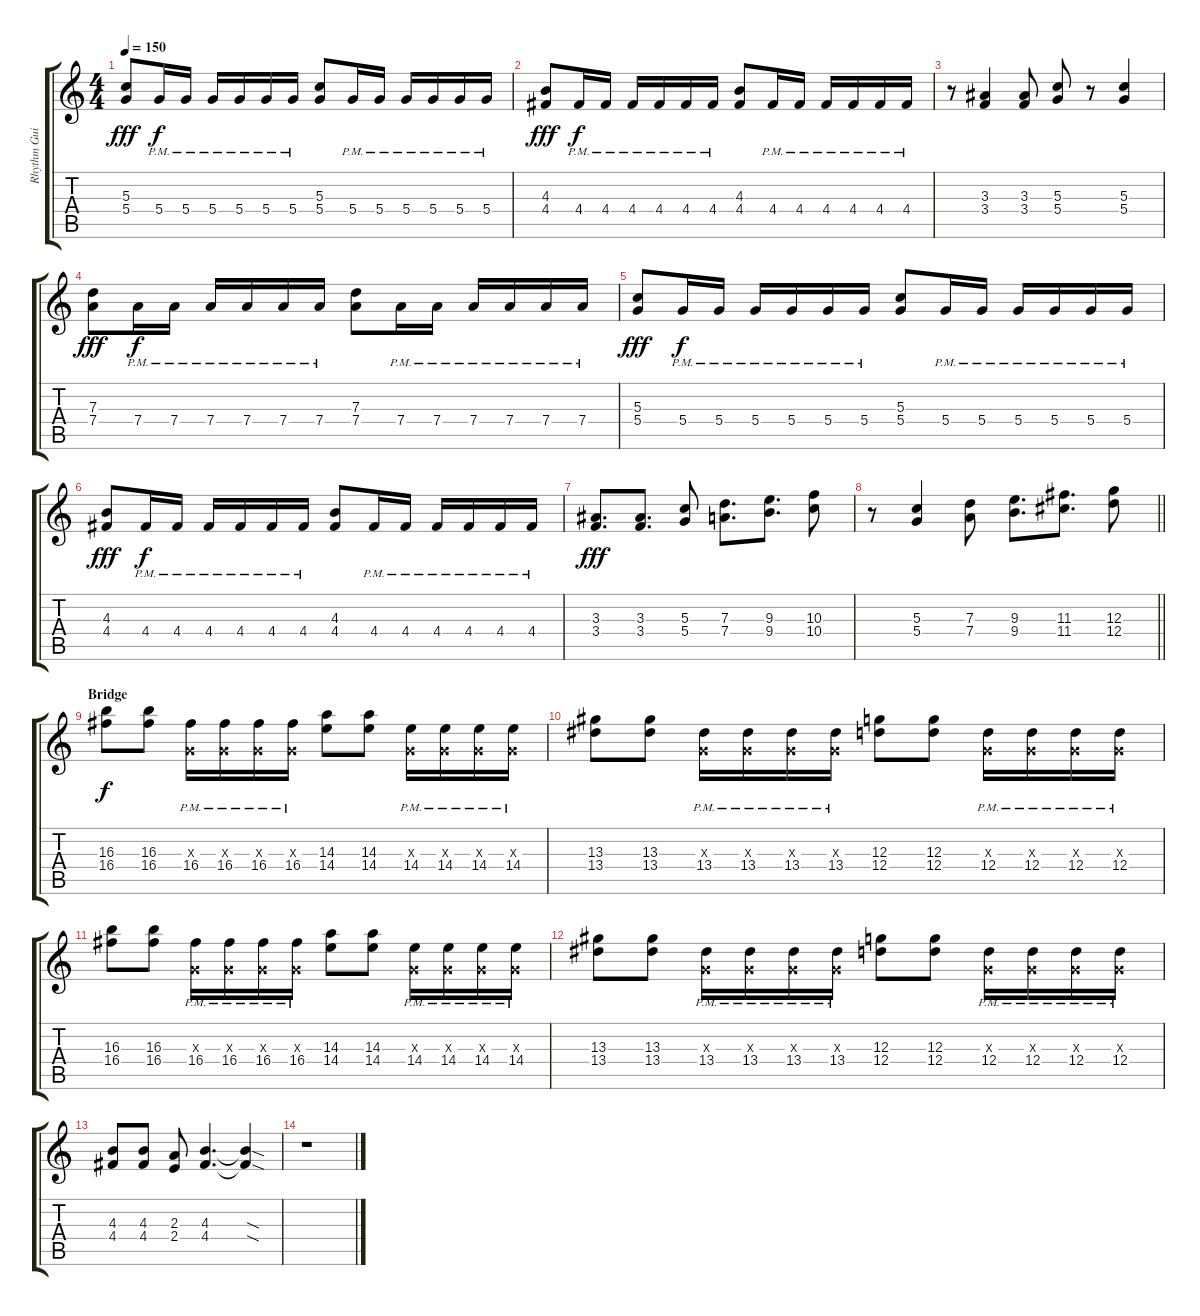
\track ("Rhythm Guitar" "Rhythm Gui") {instrument overdrivenguitar}
\staff {score tabs}
\tuning (E4 B3 G3 D3 A2 E2) {hide}
\ts (4 4)
\tempo 150
\clef g2
\ks c
(5.3 5.4).8{dy fff} 5.4{pm}.16{dy f} 5.4{pm}.16 5.4{pm}.16 5.4{pm}.16 5.4{pm}.16 5.4{pm}.16 (5.3 5.4).8 5.4{pm}.16 5.4{pm}.16 5.4{pm}.16 5.4{pm}.16 5.4{pm}.16 5.4{pm}.16 |
(4.3 4.4).8{dy fff} 4.4{pm}.16{dy f} 4.4{pm}.16 4.4{pm}.16 4.4{pm}.16 4.4{pm}.16 4.4{pm}.16 (4.3 4.4).8 4.4{pm}.16 4.4{pm}.16 4.4{pm}.16 4.4{pm}.16 4.4{pm}.16 4.4{pm}.16 |
r.8 (3.3 3.4).4 (3.3 3.4).8 (5.3 5.4).8 r.8 (5.3 5.4).4 |
(7.3 7.4).8{dy fff} 7.4{pm}.16{dy f} 7.4{pm}.16 7.4{pm}.16 7.4{pm}.16 7.4{pm}.16 7.4{pm}.16 (7.3 7.4).8 7.4{pm}.16 7.4{pm}.16 7.4{pm}.16 7.4{pm}.16 7.4{pm}.16 7.4{pm}.16 |
(5.3 5.4).8{dy fff} 5.4{pm}.16{dy f} 5.4{pm}.16 5.4{pm}.16 5.4{pm}.16 5.4{pm}.16 5.4{pm}.16 (5.3 5.4).8 5.4{pm}.16 5.4{pm}.16 5.4{pm}.16 5.4{pm}.16 5.4{pm}.16 5.4{pm}.16 |
(4.3 4.4).8{dy fff} 4.4{pm}.16{dy f} 4.4{pm}.16 4.4{pm}.16 4.4{pm}.16 4.4{pm}.16 4.4{pm}.16 (4.3 4.4).8 4.4{pm}.16 4.4{pm}.16 4.4{pm}.16 4.4{pm}.16 4.4{pm}.16 4.4{pm}.16 |
(3.3 3.4).8{d dy fff} (3.3 3.4).8{d} (5.3 5.4).8 (7.3 7.4).8{d} (9.3 9.4).8{d} (10.3 10.4).8 |
\barLineRight lightlight
r.8 (5.3 5.4).4 (7.3 7.4).8 (9.3 9.4).8{d} (11.3 11.4).8{d} (12.3 12.4).8 |
\section ("" "Bridge")
(16.3 16.4).8{dy f} (16.3 16.4).8 (0.3{x} 16.4{pm}).16 (0.3{x} 16.4{pm}).16 (0.3{x} 16.4{pm}).16 (0.3{x} 16.4{pm}).16 (14.3 14.4).8 (14.3 14.4).8 (0.3{x} 14.4{pm}).16 (0.3{x} 14.4{pm}).16 (0.3{x} 14.4{pm}).16 (0.3{x} 14.4{pm}).16 |
(13.3 13.4).8 (13.3 13.4).8 (0.3{x} 13.4{pm}).16 (0.3{x} 13.4{pm}).16 (0.3{x} 13.4{pm}).16 (0.3{x} 13.4{pm}).16 (12.3 12.4).8 (12.3 12.4).8 (0.3{x} 12.4{pm}).16 (0.3{x} 12.4{pm}).16 (0.3{x} 12.4{pm}).16 (0.3{x} 12.4{pm}).16 |
(16.3 16.4).8 (16.3 16.4).8 (0.3{x} 16.4{pm}).16 (0.3{x} 16.4{pm}).16 (0.3{x} 16.4{pm}).16 (0.3{x} 16.4{pm}).16 (14.3 14.4).8 (14.3 14.4).8 (0.3{x} 14.4{pm}).16 (0.3{x} 14.4{pm}).16 (0.3{x} 14.4{pm}).16 (0.3{x} 14.4{pm}).16 |
(13.3 13.4).8 (13.3 13.4).8 (0.3{x} 13.4{pm}).16 (0.3{x} 13.4{pm}).16 (0.3{x} 13.4{pm}).16 (0.3{x} 13.4{pm}).16 (12.3 12.4).8 (12.3 12.4).8 (0.3{x} 12.4{pm}).16 (0.3{x} 12.4{pm}).16 (0.3{x} 12.4{pm}).16 (0.3{x} 12.4{pm}).16 |
(4.3 4.4).8 (4.3 4.4).8 (2.3 2.4).8 (4.3 4.4).4{d} (4.3{sod t} 4.4{sod t}).4 |
r.1
